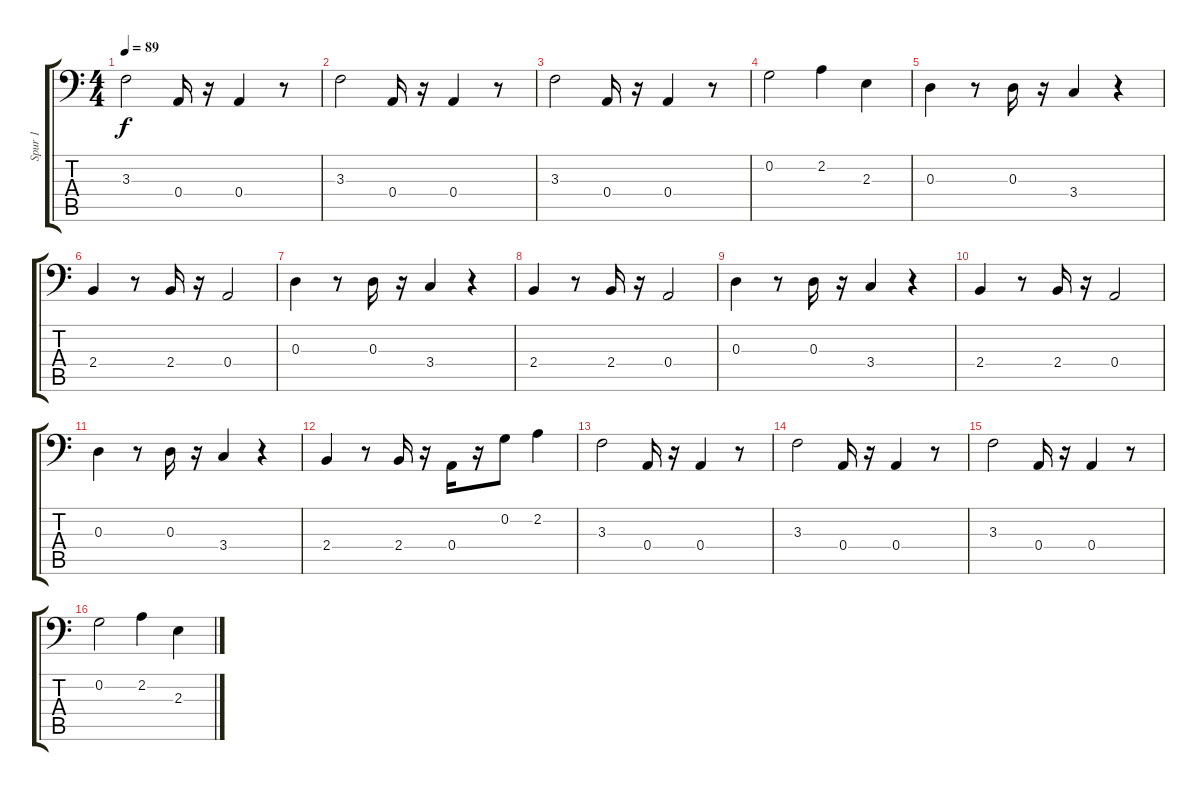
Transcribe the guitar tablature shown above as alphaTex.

\track ("Spur 1" "Spur 1") {instrument electricbassfinger}
\staff {score tabs}
\tuning (C3 G2 D2 A1 E1 B0) {hide}
\ts (4 4)
\tempo 89
\clef f4
\ks c
3.3.2{dy f} 0.4.16 r.16 0.4.4 r.8 |
3.3.2 0.4.16 r.16 0.4.4 r.8 |
3.3.2 0.4.16 r.16 0.4.4 r.8 |
0.2.2 2.2.4 2.3.4 |
0.3.4 r.8 0.3.16 r.16 3.4.4 r.4 |
2.4.4 r.8 2.4.16 r.16 0.4.2 |
0.3.4 r.8 0.3.16 r.16 3.4.4 r.4 |
2.4.4 r.8 2.4.16 r.16 0.4.2 |
0.3.4 r.8 0.3.16 r.16 3.4.4 r.4 |
2.4.4 r.8 2.4.16 r.16 0.4.2 |
0.3.4 r.8 0.3.16 r.16 3.4.4 r.4 |
2.4.4 r.8 2.4.16 r.16 0.4.16 r.16 0.2.8 2.2.4 |
3.3.2 0.4.16 r.16 0.4.4 r.8 |
3.3.2 0.4.16 r.16 0.4.4 r.8 |
3.3.2 0.4.16 r.16 0.4.4 r.8 |
0.2.2 2.2.4 2.3.4
